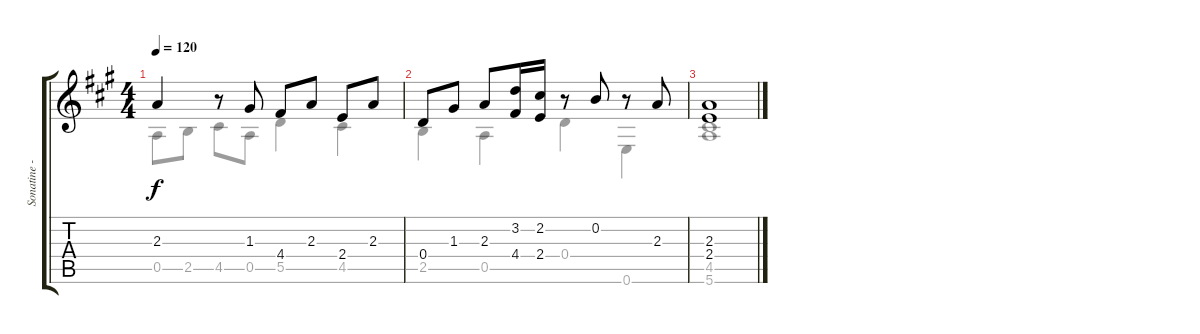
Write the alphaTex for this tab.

\track ("Sonatine - G E O R G E   F R E D E R I C" "Sonatine -") {instrument acousticguitarnylon}
\staff {score tabs}
\tuning (E4 B3 G3 D3 A2 E2) {hide}
\voice
\ts (4 4)
\tempo 120
\clef g2
\ks a
2.3.4{dy f} r.8 1.3.8 4.4.8 2.3.8 2.4.8 2.3.8 |
0.4.8 1.3.8 2.3.8 (3.2 4.4).16 (2.2 2.4).16 r.8 0.2.8 r.8 2.3.8 |
(2.3 2.4).1
\voice
\clef g2
\ottava regular
\simile none
\ks a
0.5.8{dy f} 2.5.8 4.5.8 0.5.8 5.5.4 4.5.4 |
2.5.4 0.5.4 0.4.4 0.6.4 |
(4.5 5.6).1
